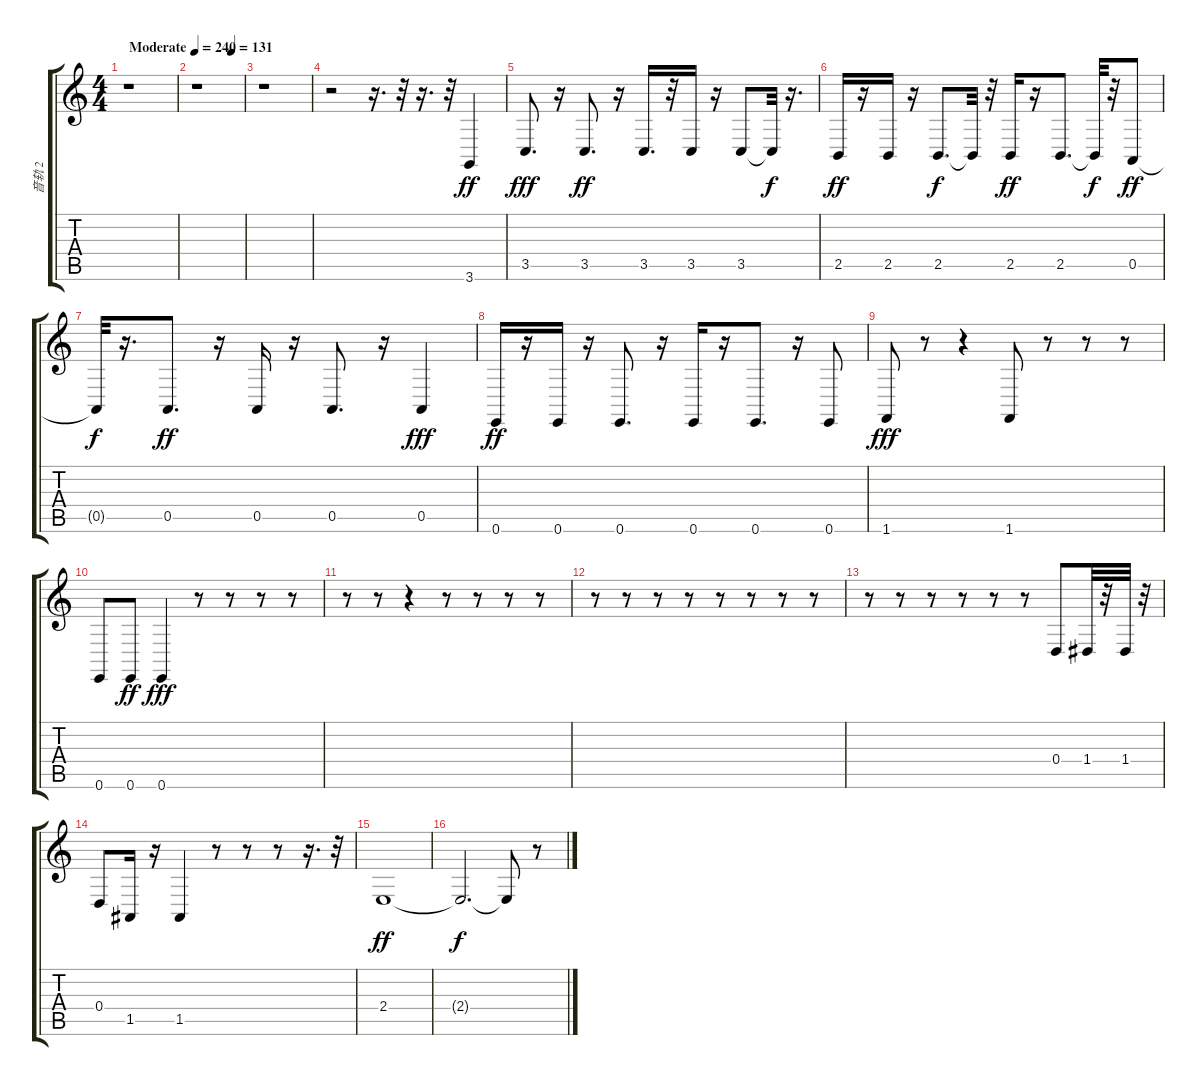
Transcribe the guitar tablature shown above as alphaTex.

\track ("音轨 2" "音轨 2") {instrument synthbrass2}
\staff {score tabs}
\tuning (E4 B3 G3 D3 A2 E2) {hide}
\ts (4 4)
\tempo (240 "Moderate")
\clef g2
\ks c
r.1{dy ff instrument synthbrass2} |
\tempo (131 0.75)
r.1 |
r.1 |
r.2 r.16{d} r.32 r.16{d} r.32 3.6.4 |
3.5.8{d dy fff} r.16 3.5.8{d dy ff} r.16 3.5.16{d} r.32 3.5.16 r.16 3.5.8 3.5{t}.32{dy f} r.16{d} |
2.5.16{dy ff} r.16 2.5.16 r.16 2.5.8{d dy f} 2.5{t}.32 r.32 2.5.16{dy ff} r.16 2.5.8{d} 2.5{t}.32{dy f} r.32 0.5.8{dy ff} |
0.5{t}.32{dy f} r.16{d} 0.5.8{d dy ff} r.16 0.5.16 r.16 0.5.8{d} r.16 0.5.4{dy fff} |
0.6.16{dy ff} r.16 0.6.16 r.16 0.6.8{d} r.16 0.6.16 r.16 0.6.8{d} r.16 0.6.8 |
1.6.8{dy fff} r.8 r.4 1.6.8 r.8 r.8 r.8 |
0.6.8 0.6.8{dy ff} 0.6.4{dy fff} r.8 r.8 r.8 r.8 |
r.8 r.8 r.4 r.8 r.8 r.8 r.8 |
r.8 r.8 r.8 r.8 r.8 r.8 r.8 r.8 |
r.8 r.8 r.8 r.8 r.8 r.8 0.4.8 1.4.32 r.32 1.4.32 r.32 |
0.4.8 1.5.16 r.16 1.5.4 r.8 r.8 r.8 r.16{d} r.32 |
2.4.1{dy ff} |
2.4{t}.2{d dy f} 2.4{t}.8 r.8
